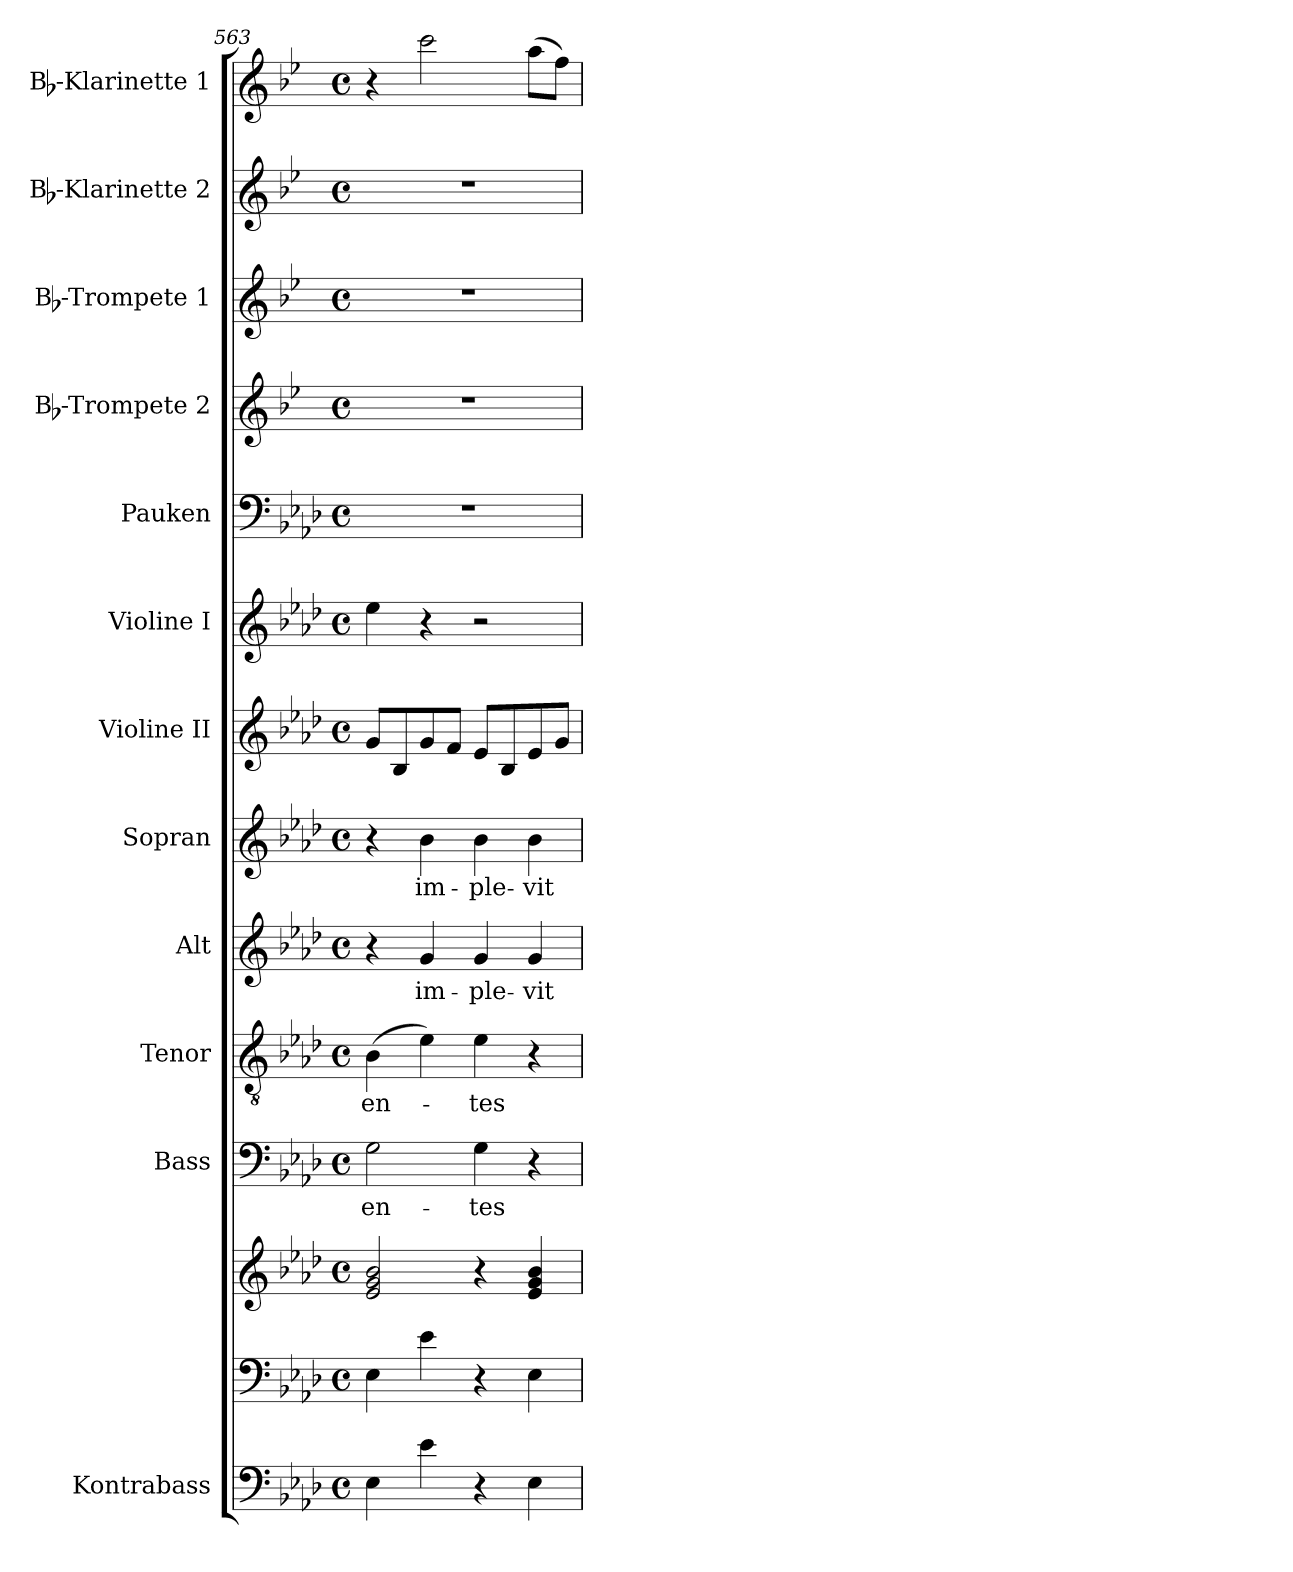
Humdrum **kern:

**kern	**kern	**kern	**kern	**text	**kern	**text	**kern	**text	**kern	**text	**kern	**kern	**kern	**kern	**kern	**kern	**kern
*part13	*part12	*part12	*part11	*part11	*part10	*part10	*part9	*part9	*part8	*part8	*part7	*part6	*part5	*part4	*part3	*part2	*part1
*staff14	*staff13	*staff12	*staff11	*staff11	*staff10	*staff10	*staff9	*staff9	*staff8	*staff8	*staff7	*staff6	*staff5	*staff4	*staff3	*staff2	*staff1
*I"Kontrabass	*	*	*I"Bass	*	*I"Tenor	*	*I"Alt	*	*I"Sopran	*	*I"Violine II	*I"Violine I	*I"Pauken	*I"Bb-Trompete 2	*I"Bb-Trompete 1	*I"Bb-Klarinette 2	*I"Bb-Klarinette 1
*I'Kb.	*	*	*I'B.	*	*I'T.	*	*I'A.	*	*I'S.	*	*I'Vl. II	*I'Vl. I	*I'Pk.	*I'Bb Trp. 2	*I'Bb Trp. 1	*I'Bb Kl. 2	*I'Bb Kl. 1
!!LO:PB:g=z
*clefF4	*clefF4	*clefG2	*clefF4	*	*clefGv2	*	*clefG2	*	*clefG2	*	*clefG2	*clefG2	*clefF4	*clefG2	*clefG2	*clefG2	*clefG2
*ITrd7c12	*	*	*	*	*	*	*	*	*	*	*	*	*	*ITrd1c2	*ITrd1c2	*ITrd1c2	*ITrd1c2
*k[b-e-a-d-]	*k[b-e-a-d-]	*k[b-e-a-d-]	*k[b-e-a-d-]	*	*k[b-e-a-d-]	*	*k[b-e-a-d-]	*	*k[b-e-a-d-]	*	*k[b-e-a-d-]	*k[b-e-a-d-]	*k[b-e-a-d-]	*k[b-e-a-d-]	*k[b-e-a-d-]	*k[b-e-a-d-]	*k[b-e-a-d-]
*A-:	*A-:	*A-:	*A-:	*	*A-:	*	*A-:	*	*A-:	*	*A-:	*A-:	*A-:	*A-:	*A-:	*A-:	*A-:
*M4/4	*M4/4	*M4/4	*M4/4	*	*M4/4	*	*M4/4	*	*M4/4	*	*M4/4	*M4/4	*M4/4	*M4/4	*M4/4	*M4/4	*M4/4
*met(c)	*met(c)	*met(c)	*met(c)	*	*met(c)	*	*met(c)	*	*met(c)	*	*met(c)	*met(c)	*met(c)	*met(c)	*met(c)	*met(c)	*met(c)
=563	=563	=563	=563	=563	=563	=563	=563	=563	=563	=563	=563	=563	=563	=563	=563	=563	=563
!	!	!	!	!LO:LY:b	!	!LO:LY:b	!	!	!	!	!	!	!	!	!	!	!
4EE-\	4E-\	2e-/ 2g/ 2b-/	2G\	-en-	(>4B-\	-en-	4r	.	4r	.	8g/L	4ee-\	1r	1r	1r	1r	4r
.	.	.	.	.	.	.	.	.	.	.	8B-/	.	.	.	.	.	.
!	!	!	!	!	!	!	!	!LO:LY:b	!	!LO:LY:b	!	!	!	!	!	!	!
4E-\	4e-\	.	.	.	4e-\)	.	4g/	im-	4b-\	im-	8g/	4r	.	.	.	.	2bb-\
.	.	.	.	.	.	.	.	.	.	.	8f/J	.	.	.	.	.	.
!	!	!	!	!LO:LY:b	!	!LO:LY:b	!	!LO:LY:b	!	!LO:LY:b	!	!	!	!	!	!	!
4r	4r	4r	4G\	-tes	4e-\	-tes	4g/	-ple-	4b-\	-ple-	8e-/L	2r	.	.	.	.	.
.	.	.	.	.	.	.	.	.	.	.	8B-/	.	.	.	.	.	.
!	!	!	!	!	!	!	!	!LO:LY:b	!	!LO:LY:b	!	!	!	!	!	!	!
4EE-\	4E-\	4e-/ 4g/ 4b-/	4r	.	4r	.	4g/	-vit	4b-\	-vit	8e-/	.	.	.	.	.	(>8gg\L
.	.	.	.	.	.	.	.	.	.	.	8g/J	.	.	.	.	.	8ee-\J)
=	=	=	=	=	=	=	=	=	=	=	=	=	=	=	=	=	=
*-	*-	*-	*-	*-	*-	*-	*-	*-	*-	*-	*-	*-	*-	*-	*-	*-	*-
